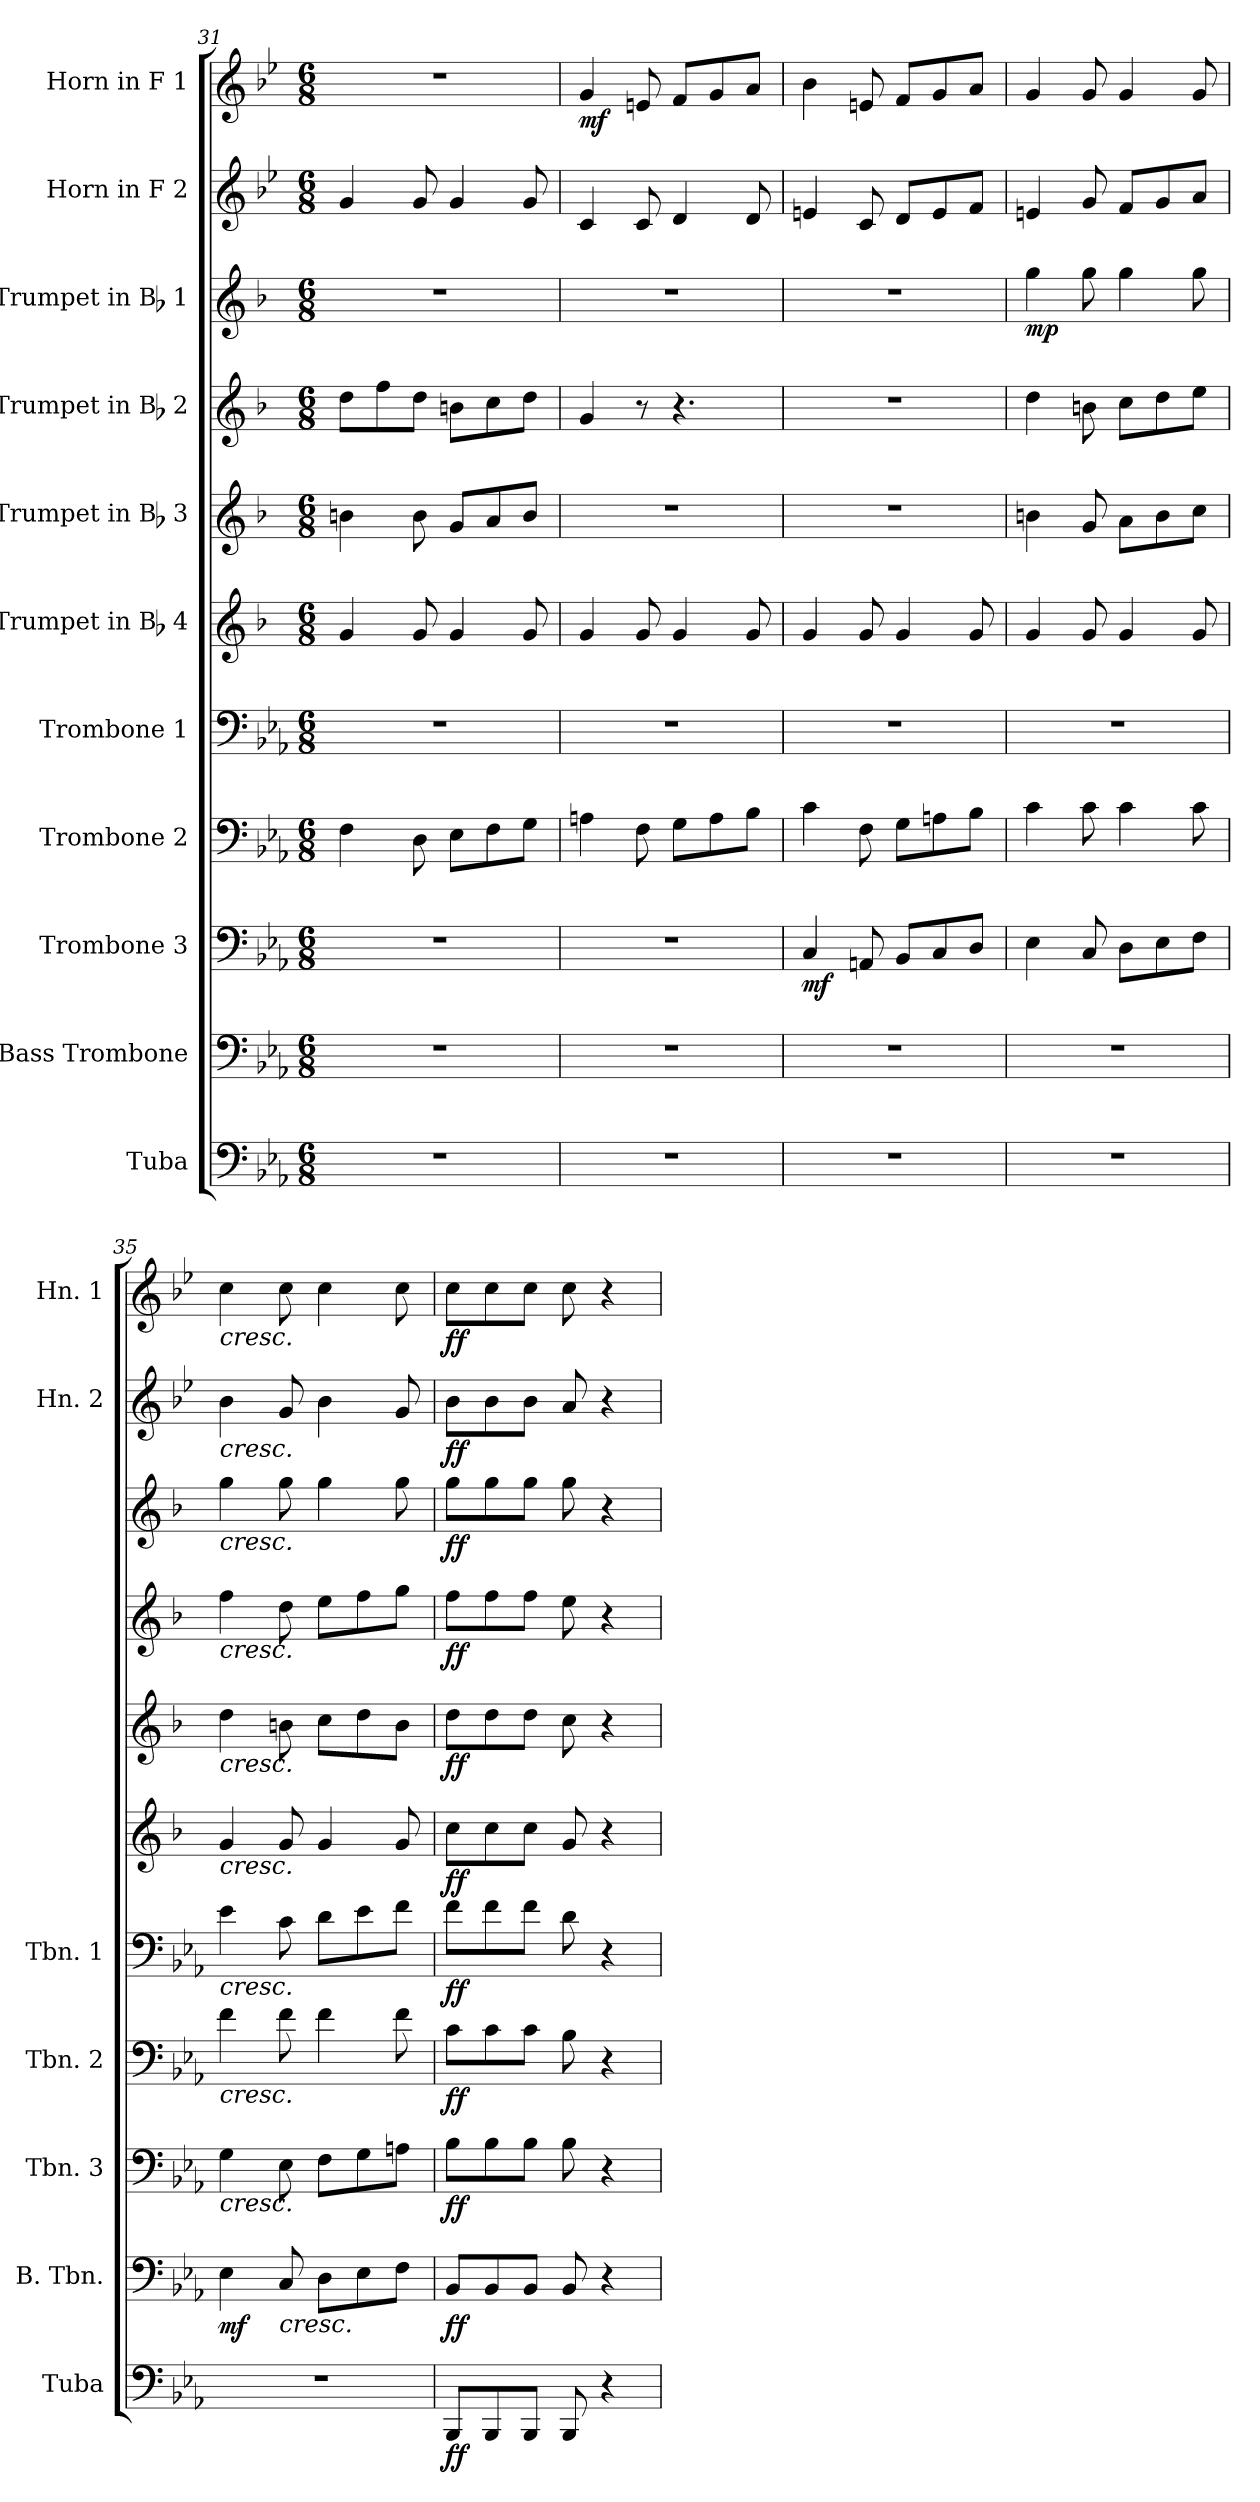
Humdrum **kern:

**kern	**dynam	**kern	**dynam	**kern	**dynam	**kern	**dynam	**kern	**dynam	**kern	**dynam	**kern	**dynam	**kern	**dynam	**kern	**dynam	**kern	**dynam	**kern	**dynam
*part11	*part11	*part10	*part10	*part9	*part9	*part8	*part8	*part7	*part7	*part6	*part6	*part5	*part5	*part4	*part4	*part3	*part3	*part2	*part2	*part1	*part1
*staff11	*staff11	*staff10	*staff10	*staff9	*staff9	*staff8	*staff8	*staff7	*staff7	*staff6	*staff6	*staff5	*staff5	*staff4	*staff4	*staff3	*staff3	*staff2	*staff2	*staff1	*staff1
*I"Tuba	*	*I"Bass Trombone	*	*I"Trombone 3	*	*I"Trombone 2	*	*I"Trombone 1	*	*I"Trumpet in Bb 4	*	*I"Trumpet in Bb 3	*	*I"Trumpet in Bb 2	*	*I"Trumpet in Bb 1	*	*I"Horn in F 2	*	*I"Horn in F 1	*
*I'Tuba	*	*I'B. Tbn.	*	*I'Tbn. 3	*	*I'Tbn. 2	*	*I'Tbn. 1	*	*	*	*	*	*	*	*	*	*I'Hn. 2	*	*I'Hn. 1	*
!!LO:PB:g=z
*clefF4	*	*clefF4	*	*clefF4	*	*clefF4	*	*clefF4	*	*clefG2	*	*clefG2	*	*clefG2	*	*clefG2	*	*clefG2	*	*clefG2	*
*	*	*	*	*	*	*	*	*	*	*ITrd1c2	*	*ITrd1c2	*	*ITrd1c2	*	*ITrd1c2	*	*ITrd4c7	*	*ITrd4c7	*
*k[b-e-a-]	*	*k[b-e-a-]	*	*k[b-e-a-]	*	*k[b-e-a-]	*	*k[b-e-a-]	*	*k[b-e-a-]	*	*k[b-e-a-]	*	*k[b-e-a-]	*	*k[b-e-a-]	*	*k[b-e-a-]	*	*k[b-e-a-]	*
*E-:	*	*E-:	*	*E-:	*	*E-:	*	*E-:	*	*E-:	*	*E-:	*	*E-:	*	*E-:	*	*E-:	*	*E-:	*
*M6/8	*	*M6/8	*	*M6/8	*	*M6/8	*	*M6/8	*	*M6/8	*	*M6/8	*	*M6/8	*	*M6/8	*	*M6/8	*	*M6/8	*
=31	=31	=31	=31	=31	=31	=31	=31	=31	=31	=31	=31	=31	=31	=31	=31	=31	=31	=31	=31	=31	=31
2.r	.	2.r	.	2.r	.	4F\	.	2.r	.	4f/	.	4an\	.	8cc\L	.	2.r	.	4c/	.	2.r	.
.	.	.	.	.	.	.	.	.	.	.	.	.	.	8ee-\	.	.	.	.	.	.	.
.	.	.	.	.	.	8D\	.	.	.	8f/	.	8a\	.	8cc\J	.	.	.	8c/	.	.	.
.	.	.	.	.	.	8E-\L	.	.	.	4f/	.	8f/L	.	8an\L	.	.	.	4c/	.	.	.
.	.	.	.	.	.	8F\	.	.	.	.	.	8g/	.	8b-\	.	.	.	.	.	.	.
.	.	.	.	.	.	8G\J	.	.	.	8f/	.	8a/J	.	8cc\J	.	.	.	8c/	.	.	.
=32	=32	=32	=32	=32	=32	=32	=32	=32	=32	=32	=32	=32	=32	=32	=32	=32	=32	=32	=32	=32	=32
!	!	!	!	!	!	!	!	!	!	!	!	!	!	!	!	!	!	!	!	!	!LO:DY:b
2.r	.	2.r	.	2.r	.	4An\	.	2.r	.	4f/	.	2.r	.	4f/	.	2.r	.	4F/	.	4c/	mf
.	.	.	.	.	.	8F\	.	.	.	8f/	.	.	.	8r	.	.	.	8F/	.	8An/	.
.	.	.	.	.	.	8G\L	.	.	.	4f/	.	.	.	4.r	.	.	.	4G/	.	8B-/L	.
.	.	.	.	.	.	8A\	.	.	.	.	.	.	.	.	.	.	.	.	.	8c/	.
.	.	.	.	.	.	8B-\J	.	.	.	8f/	.	.	.	.	.	.	.	8G/	.	8d/J	.
=33	=33	=33	=33	=33	=33	=33	=33	=33	=33	=33	=33	=33	=33	=33	=33	=33	=33	=33	=33	=33	=33
!	!	!	!	!	!LO:DY:b	!	!	!	!	!	!	!	!	!	!	!	!	!	!	!	!
2.r	.	2.r	.	4C/	mf	4c\	.	2.r	.	4f/	.	2.r	.	2.r	.	2.r	.	4An/	.	4e-\	.
.	.	.	.	8AAn/	.	8F\	.	.	.	8f/	.	.	.	.	.	.	.	8F/	.	8An/	.
.	.	.	.	8BB-/L	.	8G\L	.	.	.	4f/	.	.	.	.	.	.	.	8G/L	.	8B-/L	.
.	.	.	.	8C/	.	8An\	.	.	.	.	.	.	.	.	.	.	.	8A/	.	8c/	.
.	.	.	.	8D/J	.	8B-\J	.	.	.	8f/	.	.	.	.	.	.	.	8B-/J	.	8d/J	.
=34	=34	=34	=34	=34	=34	=34	=34	=34	=34	=34	=34	=34	=34	=34	=34	=34	=34	=34	=34	=34	=34
!	!	!	!	!	!	!	!	!	!	!	!	!	!	!	!	!	!LO:DY:b	!	!	!	!
2.r	.	2.r	.	4E-\	.	4c\	.	2.r	.	4f/	.	4an\	.	4cc\	.	4ff\	mp	4An/	.	4c/	.
.	.	.	.	8C/	.	8c\	.	.	.	8f/	.	8f/	.	8an\	.	8ff\	.	8c/	.	8c/	.
.	.	.	.	8D\L	.	4c\	.	.	.	4f/	.	8g\L	.	8b-\L	.	4ff\	.	8B-/L	.	4c/	.
.	.	.	.	8E-\	.	.	.	.	.	.	.	8a\	.	8cc\	.	.	.	8c/	.	.	.
.	.	.	.	8F\J	.	8c\	.	.	.	8f/	.	8b-\J	.	8dd\J	.	8ff\	.	8d/J	.	8c/	.
=35	=35	=35	=35	=35	=35	=35	=35	=35	=35	=35	=35	=35	=35	=35	=35	=35	=35	=35	=35	=35	=35
!	!	!	!	!	!	!	!	!	!	!	!	!	!	!	!	!	!	!	!	!LO:TX:b:i:t=cresc.	!
!	!	!	!	!	!	!	!	!	!	!	!	!	!	!	!	!	!	!LO:TX:b:i:t=cresc.	!	!	!
!	!	!	!	!	!	!	!	!	!	!	!	!	!	!	!	!LO:TX:b:i:t=cresc.	!	!	!	!	!
!	!	!	!	!	!	!	!	!	!	!	!	!	!	!LO:TX:b:i:t=cresc.	!	!	!	!	!	!	!
!	!	!	!	!	!	!	!	!	!	!	!	!LO:TX:b:i:t=cresc.	!	!	!	!	!	!	!	!	!
!	!	!	!	!	!	!	!	!	!	!LO:TX:b:i:t=cresc.	!	!	!	!	!	!	!	!	!	!	!
!	!	!	!	!	!	!	!	!LO:TX:b:i:t=cresc.	!	!	!	!	!	!	!	!	!	!	!	!	!
!	!	!	!	!	!	!LO:TX:b:i:t=cresc.	!	!	!	!	!	!	!	!	!	!	!	!	!	!	!
!	!	!	!	!LO:TX:b:i:t=cresc.	!	!	!	!	!	!	!	!	!	!	!	!	!	!	!	!	!
!	!	!	!LO:DY:b	!	!	!	!	!	!	!	!	!	!	!	!	!	!	!	!	!	!
2.r	.	4E-\	mf	4G\	.	4f\	.	4e-\	.	4f/	.	4cc\	.	4ee-\	.	4ff\	.	4e-\	.	4f\	.
!	!	!LO:TX:b:i:t=cresc.	!	!	!	!	!	!	!	!	!	!	!	!	!	!	!	!	!	!	!
.	.	8C/	.	8E-\	.	8f\	.	8c\	.	8f/	.	8an\	.	8cc\	.	8ff\	.	8c/	.	8f\	.
.	.	8D\L	.	8F\L	.	4f\	.	8d\L	.	4f/	.	8b-\L	.	8dd\L	.	4ff\	.	4e-\	.	4f\	.
.	.	8E-\	.	8G\	.	.	.	8e-\	.	.	.	8cc\	.	8ee-\	.	.	.	.	.	.	.
.	.	8F\J	.	8An\J	.	8f\	.	8f\J	.	8f/	.	8a\J	.	8ff\J	.	8ff\	.	8c/	.	8f\	.
=36	=36	=36	=36	=36	=36	=36	=36	=36	=36	=36	=36	=36	=36	=36	=36	=36	=36	=36	=36	=36	=36
!	!LO:DY:b	!	!LO:DY:b	!	!LO:DY:b	!	!LO:DY:b	!	!LO:DY:b	!	!LO:DY:b	!	!LO:DY:b	!	!LO:DY:b	!	!LO:DY:b	!	!LO:DY:b	!	!LO:DY:b
8BBB-/L	ff	8BB-/L	ff	8B-\L	ff	8c\L	ff	8f\L	ff	8b-\L	ff	8cc\L	ff	8ee-\L	ff	8ff\L	ff	8e-\L	ff	8f\L	ff
8BBB-/	.	8BB-/	.	8B-\	.	8c\	.	8f\	.	8b-\	.	8cc\	.	8ee-\	.	8ff\	.	8e-\	.	8f\	.
8BBB-/J	.	8BB-/J	.	8B-\J	.	8c\J	.	8f\J	.	8b-\J	.	8cc\J	.	8ee-\J	.	8ff\J	.	8e-\J	.	8f\J	.
8BBB-/	.	8BB-/	.	8B-\	.	8B-\	.	8d\	.	8f/	.	8b-\	.	8dd\	.	8ff\	.	8d/	.	8f\	.
4r	.	4r	.	4r	.	4r	.	4r	.	4r	.	4r	.	4r	.	4r	.	4r	.	4r	.
=	=	=	=	=	=	=	=	=	=	=	=	=	=	=	=	=	=	=	=	=	=
*-	*-	*-	*-	*-	*-	*-	*-	*-	*-	*-	*-	*-	*-	*-	*-	*-	*-	*-	*-	*-	*-
